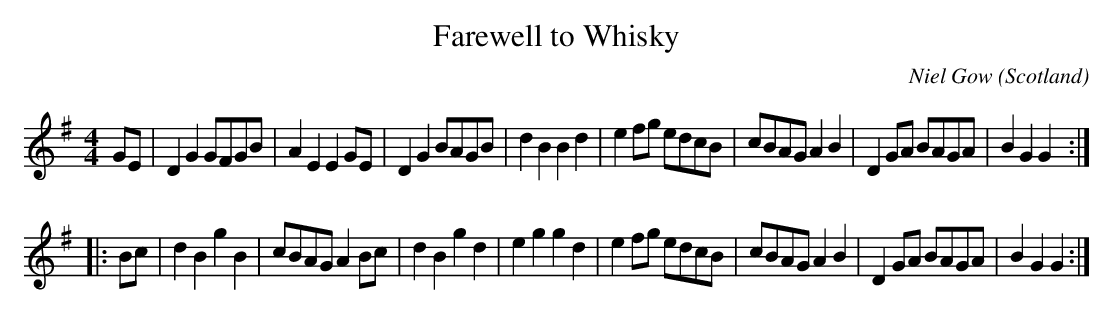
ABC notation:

X:1
T:Farewell to Whisky
C:Niel Gow
M:4/4
O:Scotland
K:G major
GE|\
D2G2 GFGB|A2E2 E2GE|D2G2 BAGB|d2B2 B2d2|\
e2fg edcB|cBAG A2B2|D2GA BAGA|B2G2 G2::
Bc|\
d2B2 g2B2|cBAG A2Bc|d2B2 g2d2|e2g2 g2d2|\
e2fg edcB|cBAG A2B2|D2GA BAGA|B2G2 G2:|
